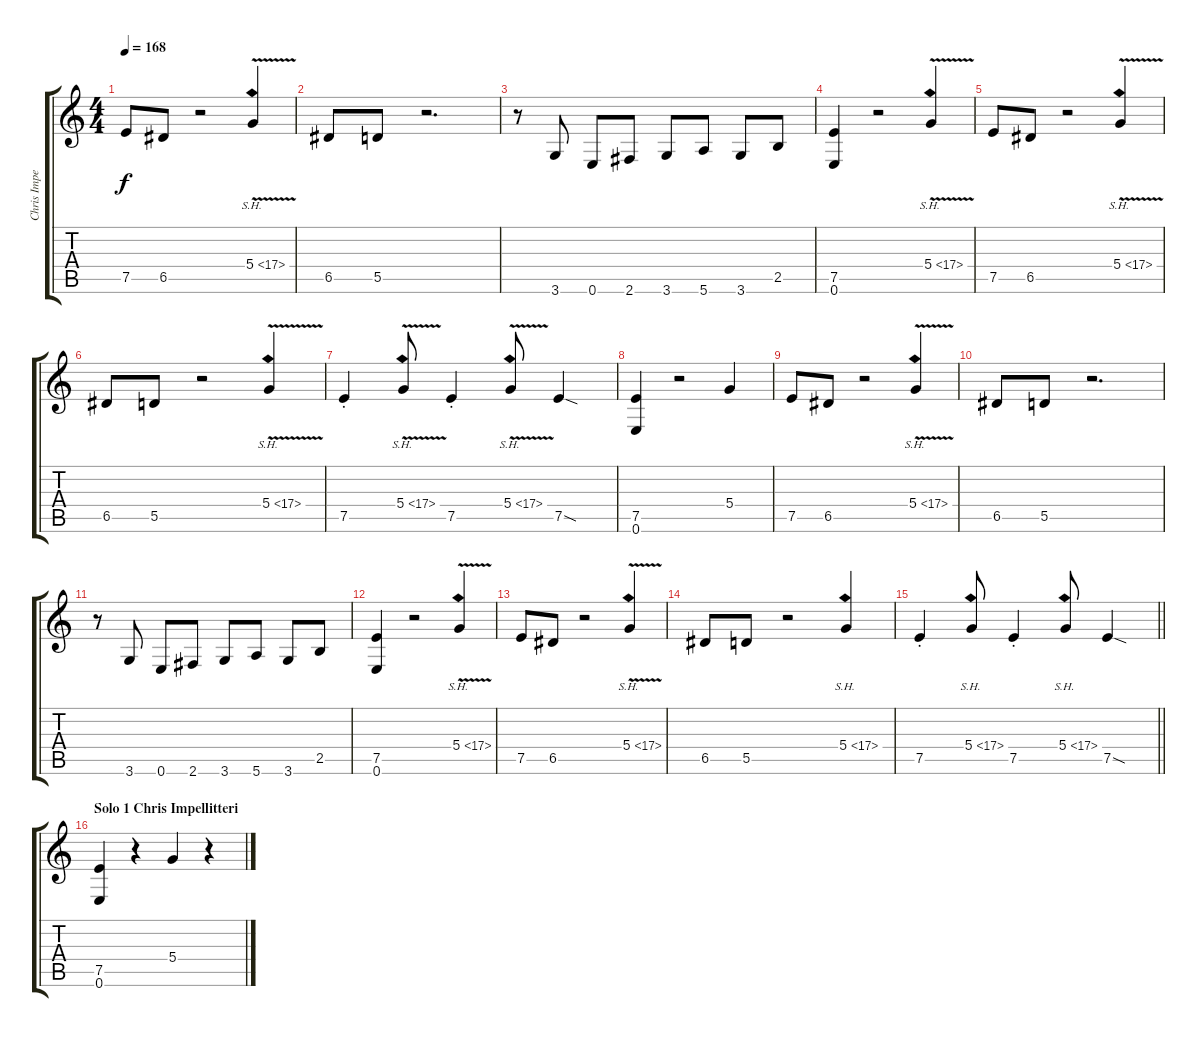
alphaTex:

\track ("Chris Impellitteri" "Chris Impe") {instrument distortionguitar}
\staff {score tabs}
\tuning (E4 B3 G3 D3 A2 E2) {hide}
\ts (4 4)
\tempo 168
\clef g2
\ks c
7.5.8{dy f} 6.5.8 r.2 5.4{sh 12 v}.4 |
6.5.8 5.5.8 r.2{d} |
r.8 3.6.8 0.6.8 2.6.8 3.6.8 5.6.8 3.6.8 2.5.8 |
(7.5 0.6).4 r.2 5.4{sh 12 v}.4 |
7.5.8 6.5.8 r.2 5.4{sh 12 v}.4 |
6.5.8 5.5.8 r.2 5.4{sh 12 v}.4 |
7.5{st}.4 5.4{sh 12 v}.8 7.5{st}.4 5.4{sh 12 v}.8 7.5{sod}.4 |
(7.5 0.6).4 r.2 5.4.4 |
7.5.8 6.5.8 r.2 5.4{sh 12 v}.4 |
6.5.8 5.5.8 r.2{d} |
r.8 3.6.8 0.6.8 2.6.8 3.6.8 5.6.8 3.6.8 2.5.8 |
(7.5 0.6).4 r.2 5.4{sh 12 v}.4 |
7.5.8 6.5.8 r.2 5.4{sh 12 v}.4 |
6.5.8 5.5.8 r.2 5.4{sh 12}.4 |
\barLineRight lightlight
7.5{st}.4 5.4{sh 12}.8 7.5{st}.4 5.4{sh 12}.8 7.5{sod}.4 |
\section ("" "Solo 1 Chris Impellitteri")
(7.5 0.6).4 r.4 5.4.4 r.4
